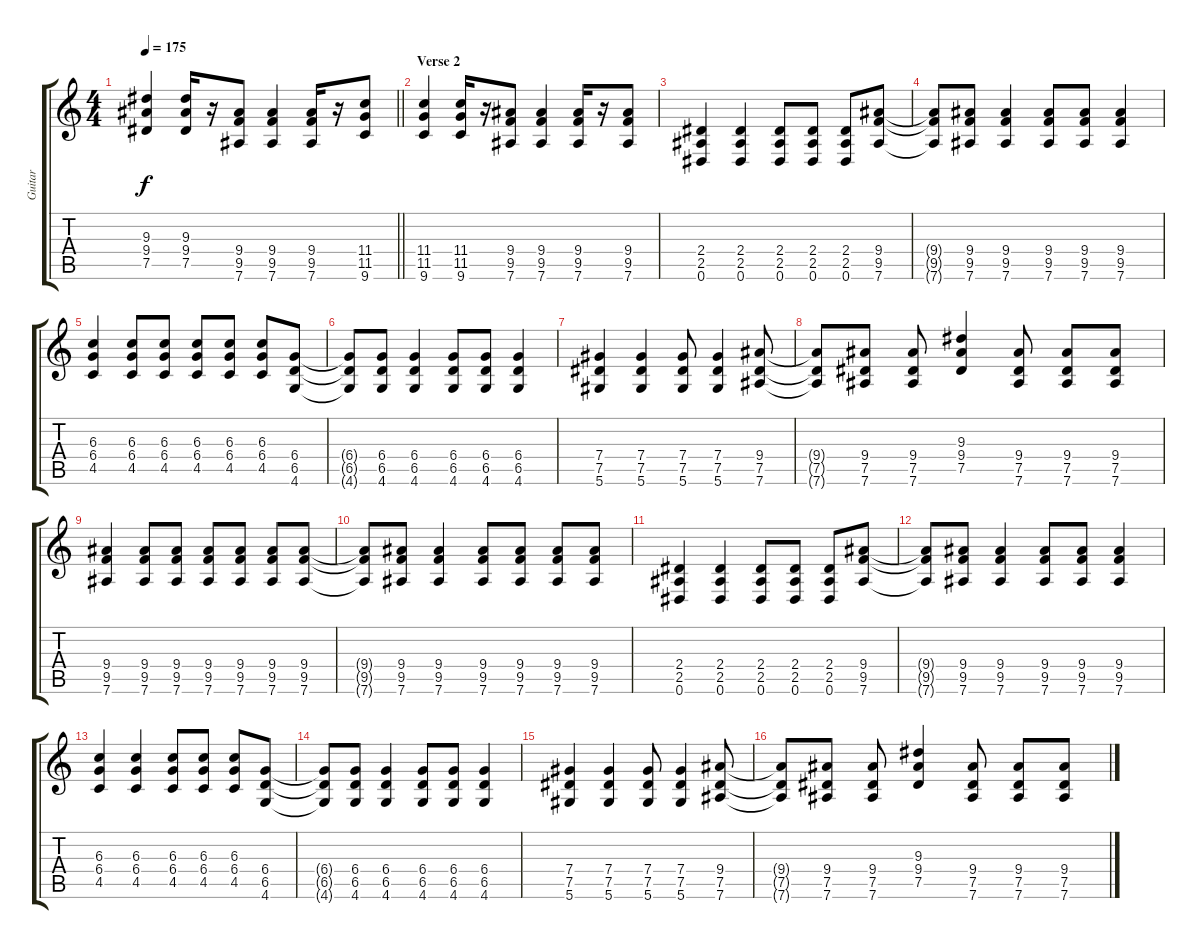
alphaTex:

\track ("Guitar" "Guitar") {instrument distortionguitar}
\staff {score tabs}
\tuning (Eb4 Bb3 Gb3 Db3 Ab2 Eb2) {hide}
\ts (4 4)
\tempo 175
\clef g2
\barLineRight lightlight
\ks c
(9.3 9.4 7.5).4{dy f} (9.3 9.4 7.5).16 r.16 (9.4 9.5 7.6).8 (9.4 9.5 7.6).4 (9.4 9.5 7.6).16 r.16 (11.4 11.5 9.6).8 |
\section ("" "Verse 2")
(11.4 11.5 9.6).4 (11.4 11.5 9.6).16 r.16 (9.4 9.5 7.6).8 (9.4 9.5 7.6).4 (9.4 9.5 7.6).16 r.16 (9.4 9.5 7.6).8 |
(2.4 2.5 0.6).4 (2.4 2.5 0.6).4 (2.4 2.5 0.6).8 (2.4 2.5 0.6).8 (2.4 2.5 0.6).8 (9.4 9.5 7.6).8 |
(9.4{t} 9.5{t} 7.6{t}).8 (9.4 9.5 7.6).8 (9.4 9.5 7.6).4 (9.4 9.5 7.6).8 (9.4 9.5 7.6).8 (9.4 9.5 7.6).4 |
(6.3 6.4 4.5).4 (6.3 6.4 4.5).8 (6.3 6.4 4.5).8 (6.3 6.4 4.5).8 (6.3 6.4 4.5).8 (6.3 6.4 4.5).8 (6.4 6.5 4.6).8 |
(6.4{t} 6.5{t} 4.6{t}).8 (6.4 6.5 4.6).8 (6.4 6.5 4.6).4 (6.4 6.5 4.6).8 (6.4 6.5 4.6).8 (6.4 6.5 4.6).4 |
(7.4 7.5 5.6).4 (7.4 7.5 5.6).4 (7.4 7.5 5.6).8 (7.4 7.5 5.6).4 (9.4 7.5 7.6).8 |
(9.4{t} 7.5{t} 7.6{t}).8 (9.4 7.5 7.6).8 (9.4 7.5 7.6).8 (9.3 9.4 7.5).4 (9.4 7.5 7.6).8 (9.4 7.5 7.6).8 (9.4 7.5 7.6).8 |
(9.4 9.5 7.6).4 (9.4 9.5 7.6).8 (9.4 9.5 7.6).8 (9.4 9.5 7.6).8 (9.4 9.5 7.6).8 (9.4 9.5 7.6).8 (9.4 9.5 7.6).8 |
(9.4{t} 9.5{t} 7.6{t}).8 (9.4 9.5 7.6).8 (9.4 9.5 7.6).4 (9.4 9.5 7.6).8 (9.4 9.5 7.6).8 (9.4 9.5 7.6).8 (9.4 9.5 7.6).8 |
(2.4 2.5 0.6).4 (2.4 2.5 0.6).4 (2.4 2.5 0.6).8 (2.4 2.5 0.6).8 (2.4 2.5 0.6).8 (9.4 9.5 7.6).8 |
(9.4{t} 9.5{t} 7.6{t}).8 (9.4 9.5 7.6).8 (9.4 9.5 7.6).4 (9.4 9.5 7.6).8 (9.4 9.5 7.6).8 (9.4 9.5 7.6).4 |
(6.3 6.4 4.5).4 (6.3 6.4 4.5).4 (6.3 6.4 4.5).8 (6.3 6.4 4.5).8 (6.3 6.4 4.5).8 (6.4 6.5 4.6).8 |
(6.4{t} 6.5{t} 4.6{t}).8 (6.4 6.5 4.6).8 (6.4 6.5 4.6).4 (6.4 6.5 4.6).8 (6.4 6.5 4.6).8 (6.4 6.5 4.6).4 |
(7.4 7.5 5.6).4 (7.4 7.5 5.6).4 (7.4 7.5 5.6).8 (7.4 7.5 5.6).4 (9.4 7.5 7.6).8 |
(9.4{t} 7.5{t} 7.6{t}).8 (9.4 7.5 7.6).8 (9.4 7.5 7.6).8 (9.3 9.4 7.5).4 (9.4 7.5 7.6).8 (9.4 7.5 7.6).8 (9.4 7.5 7.6).8
